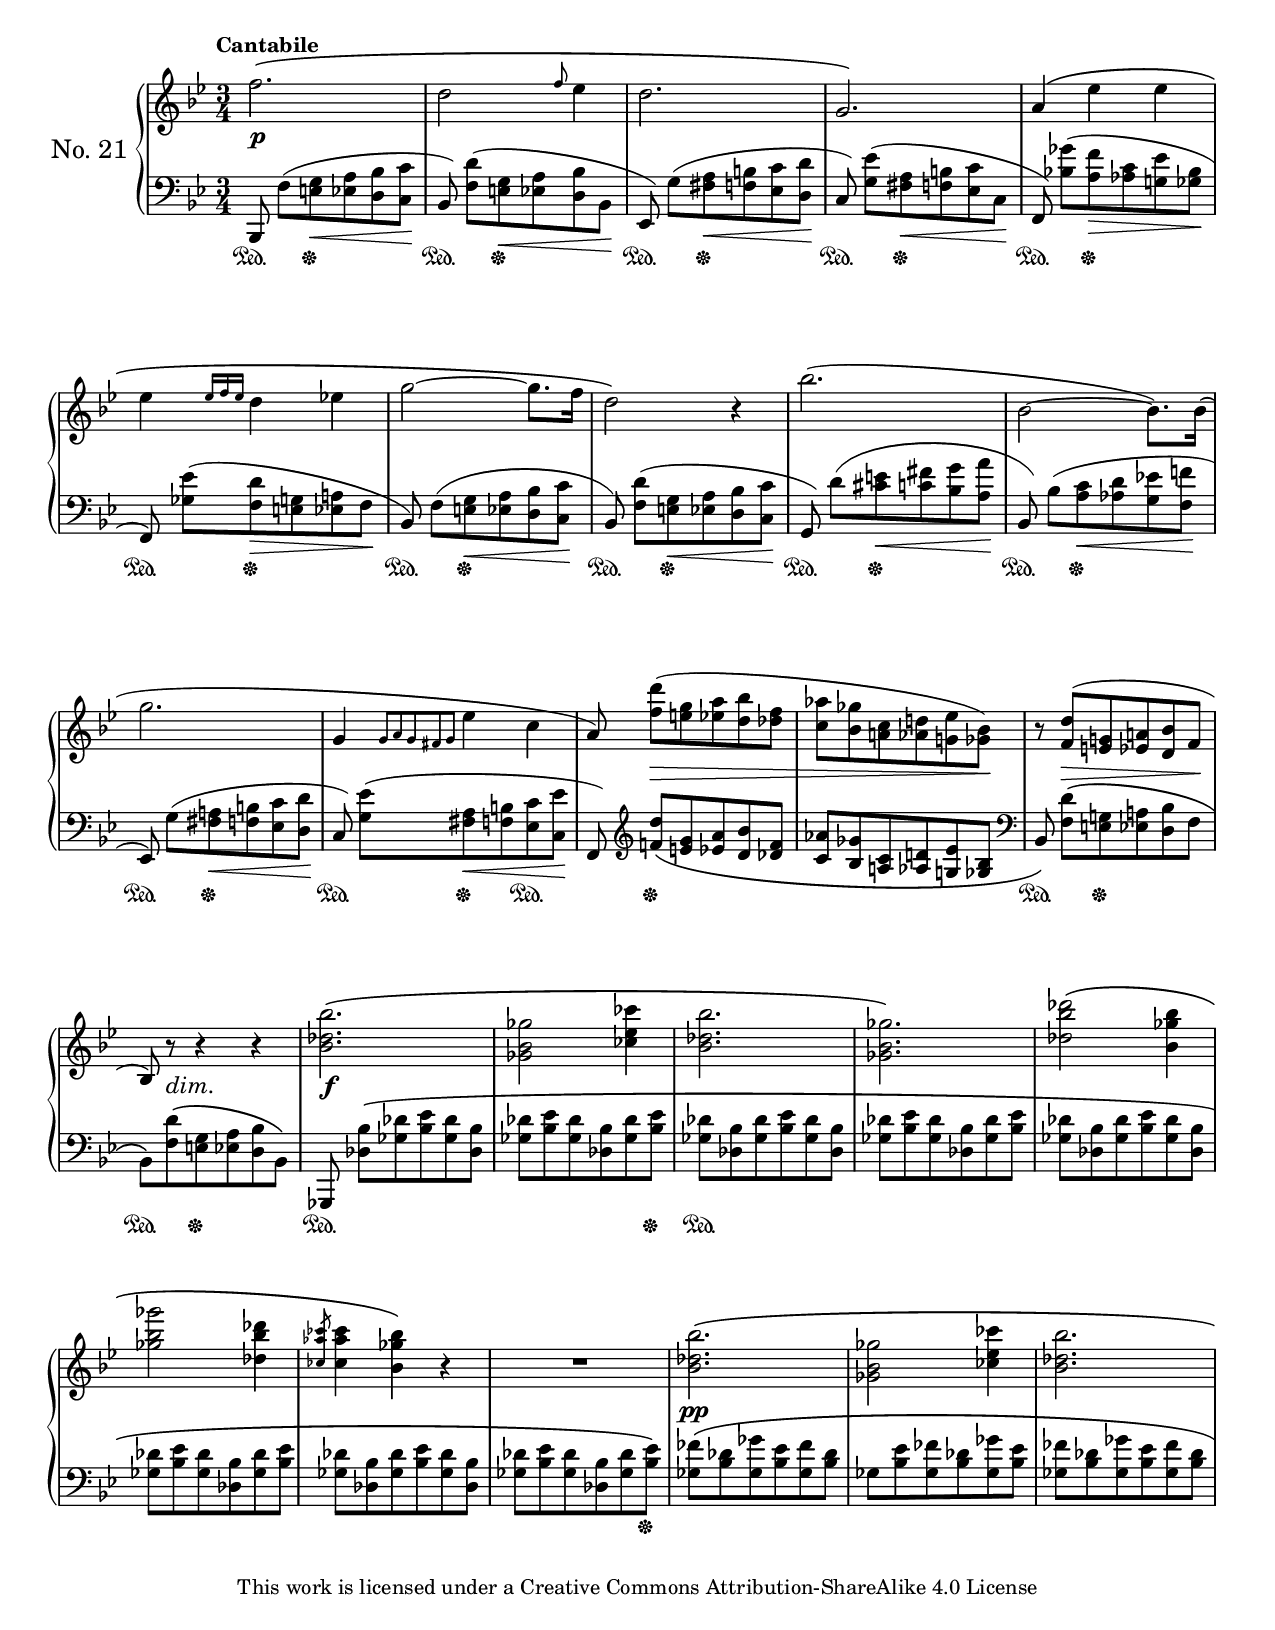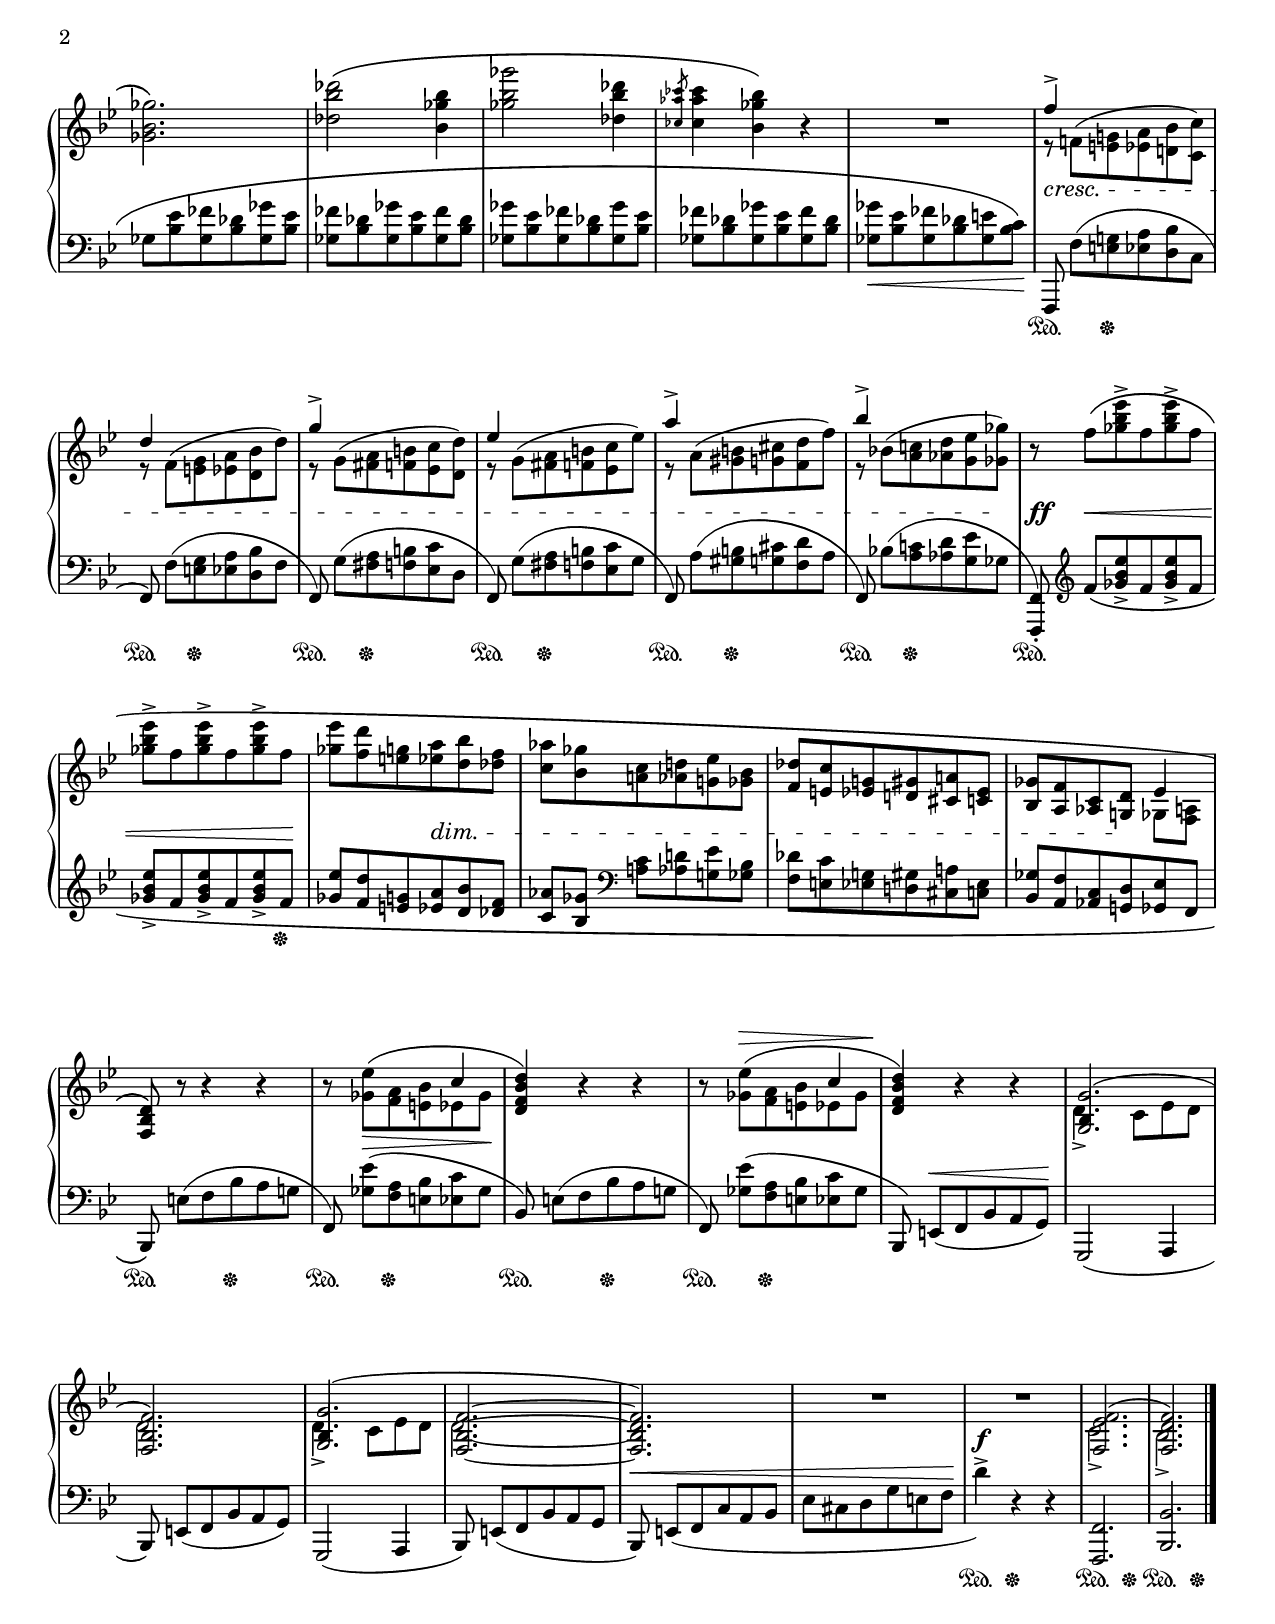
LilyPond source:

\version "2.22.2"

\include "includes/header-paper.ily"
%...+....1....+....2....+....3....+....4....+....5....+....6....+....7....+....

\version "2.22.2"
\language "english"

\include "global-variables.ily"

%%% Positions and shapes %%%

slurShapeA = \shape #'((0 . 0) (0 . 1) (0 . 1) (0 . 0)) \etc

slurPositionsA = \tweak Slur.positions #'(0 . 0) \etc

tweakNoteA = 
  \tweak NoteColumn.force-hshift -0.3 
  \tweak Stem.length 6 
  \etc
  
forceHShiftA = \tweak NoteColumn.force-hshift 0.15 \etc

%%% Music %%%

global = {
  \time 3/4
  \key bf \major
  \accidentalStyle piano
}

rightHand = \relative {
  \clef treble
  \global
  \set Score.tempoHideNote = ##t 
  \tempo "Cantabile" 4 = 68
  
  f''2.\( |
  d2 \grace { f8 } ef4 |
  d2. |
  g,2.\) |
  a4\( ef' ef |
  ef4 \grace { ef16[ f ef] } d4 ef |
  g2~ g8. f16 |
  d2\) r4 |
  
  \barNumberCheck 9
  bf'2.( |
  bf,2~ bf8.) bf16( |
  g'2. |
  g,4 \grace { g8[ a g fs g] } ef'4 c |
  a8)\noBeam <f' d'>( <e g> <ef a> <d bf'> <df f> |
  <c af'>8 <bf gf'> <a c> <af d> <g ef'> <gf bf>) |
  r8 <f d'>^( <e g> <ef a> <d bf'> f |
  bf,8) r r4 r |
  
  \barNumberCheck 17
  <bf' df bf'>2.\( |
  <gf bf gf'>2 <cf ef cf'>4 |
  <bf df bf'>2. |
  <gf bf gf'>2.\) |
  <df' bf' df>2\( <bf gf' bf>4 |
  <gf' bf gf'>2 <df bf' df>4 |
  \slashedGrace { <cf af' cf>8 } q4 <bf gf' bf>4\) r |
  R2. |
  
  \barNumberCheck 25
  <bf df bf'>2.\( |
  <gf bf gf'>2 <cf ef cf'>4 |
  <bf df bf'>2. |
  <gf bf gf'>2.\) |
  <df' bf' df>2\( <bf gf' bf>4 |
  <gf' bf gf'>2 <df bf' df>4 |
  \slashedGrace { <cf af' cf>8 } q4 <bf gf' bf>4\) r |
  R2. |
  
  \barNumberCheck 33
  << { f'4-> s2 } \\ { r8 f,^( <e g> <ef a> <d bf'> <c c'>) } >> |
  << { d'4 s2 } \\ { r8 f,^( <e g> <ef a> <d bf'> d') } >> |
  << { g4-> s2 } \\ { r8 g,^( <fs a> <f b> <ef c'> <d d'>) } >> |
  << { ef'4 s2 } \\ { r8 g,^( <fs a> <f b> <ef c'> ef') } >> |
  << { a4-> s2 } \\ { r8 a,^( <gs b> <g cs> <f d'> f') } >> |
  << { bf4-> s2 } \\ { r8 bf,^( <a c> <af d> <g ef'> <gf gf'>) } >>
  r8 f'\( <gf bf ef>-> f <gf bf ef>-> f |
  <gf bf ef>8-> f <gf bf ef>-> f <gf bf ef>-> f |
  
  \barNumberCheck 41
  <gf ef'>8 <f d'> <e g> <ef a> <d bf'> <df f> |
  <c af'>8 <bf gf'> <a c> <af d> <g ef'> <gf bf> |
  <f df'>8 <e c'> <ef g> <d gs> <cs a'> <c ef> |
  <bf gf'>8 <a f'> <af c> <g d'> << { ef'4 } \\ { gf,8 <f a> } >>
  <f bf d>8\) r r4 r |
  r8 
    << 
      { s4. c''4 | s4 } 
      \\ 
      { <gf ef'>8-\slurShapeA ^( <f a> <e bf'> ef gf | \stemUp <d f bf d>4) } 
    >> 
    r4 r  |
  r8 
    << 
      { s4. c'4 | s4 } 
      \\ 
      { 
        <gf ef'>8-\slurShapeA ^(^\> <f a> <e bf'> ef gf | \stemUp 
          <d f bf d>4)\! 
      } 
    >> 
    r4 r  |
    
  % \barNumberCheck 50
  <<
    { \shiftOff <g, g'>2.( | <f bf f'>2.) | }
    \\
    { \tweakNoteA d'4.-> c8 ef d | \tweakNoteA d2. }
    \\
    { \voiceOne \forceHShiftA bf4 s2 | s2. }
  >>
  <<
    { 
      \shiftOff <g g'>2.( | 
      <f_~ bf_~ f'^~>2. | 
      \tag layout { <f bf d f>2.) } \tag midi { <f bf f'>2. } | }
    \\
    { 
      \tweakNoteA d'4.-> c8 ef d | 
      \tweakNoteA d2.^~ | 
      \hideNotes \voiceOne d2. | 
    }
    \\
    { \voiceOne \forceHShiftA bf4 s2 | s2. | s2. | }
  >>
  R2. * 2 |
  
  \barNumberCheck 57
  <<
    { \shiftOff <f ef' f>2.( | <f d' f>2.) | }
    \\
    { \tweakNoteA c'2.-> | \tweakNoteA bf2.-> }
  >> 
  \bar "|."
}

leftHand = \relative {
  \clef bass
  \global

  bf,,8\noBeam f''( <e g>\< <ef a> <d bf'> <c c'>\! |
  bf8)\noBeam <f' d'>( <e g>\< <ef a> <d bf'> bf\! |
  ef,8)\noBeam g'( <fs a>\< <f b> <ef c'> <d d'>\! |
  c8)\noBeam <g' ef'>( <fs a>\< <f b> <ef c'> c\! |
  f,8)\noBeam <bf' gf'>( <a f'>\> <af c> <g ef'> <gf bf>\! |
  f,8)\noBeam <gf' ef'>( <f d'>\> <e g> <ef a> f\! |
  bf,8)\noBeam f'( <e g>\< <ef a> <d bf'> <c c'>\! |
  bf8)\noBeam <f' d'>( <e g>\< <ef a> <d bf'> <c c'>\! |
  
  \barNumberCheck 9
  g8)\noBeam d''( <cs e>\< <c fs> <bf g'> <a a'>\! |
  bf,8)\noBeam bf'( <a c>\< <af d> <g ef'> <f f'>\! |
  ef,8)\noBeam g'( <fs a>\< <f b> <ef c'> <d d'>\! |
  c8)\noBeam <g' ef'>( <fs a>\< <f b> <ef c'> <c ef'>\! |
  f,8)\noBeam \clef treble <f'' d'>_\( <e g> <ef a> <d bf'> <df f> |
  <c af'>8 <bf gf'> <a c> <af d> <g ef'> <gf bf> |
  \clef bass bf,8\)\noBeam <f' d'>\( <e g> <ef a> <d bf'> f |
  bf,8\) <f' d'>\( <e g> <ef a> <d bf'> bf\) |
  
  \barNumberCheck 17
  gf,8\noBeam <df'' bf'>\( <gf df'> <bf ef> <gf df'> <df bf'> |
  <gf df'> <bf ef> <gf df'> <df bf'> <gf df'> <bf ef> |
  <gf df'> <df bf'> <gf df'> <bf ef> <gf df'> <df bf'> |
  <gf df'> <bf ef> <gf df'> <df bf'> <gf df'> <bf ef> | 
  <gf df'> <df bf'> <gf df'> <bf ef> <gf df'> <df bf'> |
  <gf df'> <bf ef> <gf df'> <df bf'> <gf df'> <bf ef> |
  <gf df'> <df bf'> <gf df'> <bf ef> <gf df'> <df bf'> |
  <gf df'> <bf ef> <gf df'> <df bf'> <gf df'> <bf ef>\) |
  
  \barNumberCheck 25
  <gf ff'>8\( <bf df> <gf gf'> <bf ef> <gf ff'> <bf df> |
  gf8 <bf ef> <gf ff'> <bf df> <gf gf'> <bf ef> | 
  <gf ff'>8 <bf df> <gf gf'> <bf ef> <gf ff'> <bf df> |
  gf8 <bf ef> <gf ff'> <bf df> <gf gf'> <bf ef> |
  <gf ff'>8 <bf df> <gf gf'> <bf ef> <gf ff'> <bf df> |
  <gf gf'>8 <bf ef> <gf ff'> <bf df> <gf gf'> <bf ef> |
  <gf ff'> <bf df> <gf gf'> <bf ef> <gf ff'> <bf df> |
  <gf gf'>\< <bf ef> <gf ff'> <bf df> <gf e'> <bf c>\)\! |
  
  \barNumberCheck 33
  f,,8\noBeam f''( <e g> <ef a> <d bf'> c |
  f,8)\noBeam f'( <e g> <ef a> <d bf'> f |
  f,8)\noBeam g'-\slurPositionsA ^( <fs a> <f b> <ef c'> d |
  f,8)\noBeam g'^( <fs a> <f b> <ef c'> g |
  f,8)\noBeam a'^( <gs b> <g cs> <f d'> a |
  f,8)\noBeam bf'^( <a c> <af d> <g ef'> gf |
  <f,, f'>8-.)\noBeam \clef treble f'''_\( <gf bf ef>-> f <gf bf ef>-> f |
  \stemUp <gf bf ef>8-> f <gf bf ef>-> f <gf bf ef>-> f |
  
  \barNumberCheck 41
  \stemNeutral <gf ef'>8 <f d'> <e g> <ef a> <d bf'> <df f> |
  <c af'>8[ <bf gf'>] \clef bass <a c> <af d> <g ef'> <gf bf> |
  <f df'>8 <e c'> <ef g> <d gs> <cs a'> <c ef> |
  <bf gf'>8 <a f'> <af c> <g d'> <gf ef'> f |
  bf,\)\noBeam e'( f bf a g |
  f,8)\noBeam <gf' ef'>( <f a> <e bf'> <ef c'> gf |
  bf,8)\noBeam e( f bf a g |
  f,8)\noBeam <gf' ef'>( <f a> <e bf'> <ef c'> gf |
  
  \barNumberCheck 49
  bf,,)\noBeam e(^\< f bf a g)\! |
  g,2( a4 |
  bf8)\noBeam e( f bf a g) |
  g,2( a4 |
  bf8)\noBeam e( f bf a g |
  bf,8)\noBeam^\< e_( f c' a bf |
  ef8 cs d g e f\! |
  d'4)-> r r |
  
  \barNumberCheck 57
  <f,,, f'>2. |
  <bf bf'>2. |
}

dynamics = {
  \override TextScript.Y-offset = -0.5

  s2.\p |
  s2. * 7 |
  
  \barNumberCheck 9
  s2. * 4 |
  s8 s\> s2 |
  s2 s8 s\! |
  s8 s\> s4. s8\! 
  s8 s^\dimm s2 |
  
  \barNumberCheck 17
  s2.\f |
  s2. * 7 |
  
  \barNumberCheck 25
  s2.\pp |
  s2. * 7 |
  
  \barNumberCheck 33
  s2.\cresc |
  s2. * 4 |
  s2 s8 s\! |
  s8\ff s8\< s2 |
  s2 s8 s\! |
  
  \barNumberCheck 41
  s4. s\dim |
  s2. * 2 |
  s4. s\! |
  s2. |
  s8 s\> s4. s8\! |
  s2. * 2 |
  
  \barNumberCheck 49
  s2. * 7 |
  s2.\f |
  
  \barNumberCheck 57
  s2. * 2 |
}

pedal = {
  \repeat unfold 8 { s4\sustainOn s2\sustainOff | }
  
  \barNumberCheck 9
  \repeat unfold 3 { s4\sustainOn s2\sustainOff | }
  s4\sustainOn s\sustainOff s\sustainOn |
  s8 s\sustainOff s2 |
  s2. |
  s4\sustainOn s2\sustainOff |
  s4\sustainOn s2\sustainOff |
  
  \barNumberCheck 17
  s2.\sustainOn |
  s2 s8 s\sustainOff |
  s2.\sustainOn |
  s2. * 4 |
  s2 s8 s\sustainOff |
  
  \barNumberCheck 25
  s2. * 8 |
  
  \barNumberCheck 33
  \repeat unfold 6 { s4\sustainOn s2\sustainOff | }
  s2.\sustainOn |
  s2 s8 s\sustainOff |
  
  \barNumberCheck 41
  s2. * 4 |
  s4.\sustainOn s\sustainOff |
  s4\sustainOn s2\sustainOff |
  s4.\sustainOn s\sustainOff |
  s4\sustainOn s2\sustainOff |
  
  \barNumberCheck 49
  s2. * 7
  s4\sustainOn s2\sustainOff |
  
  \barNumberCheck 57
  s2\sustainOn s4\sustainOff |
  s2\sustainOn s4\sustainOff |
}

preludeTwentyOneMusic = \score { 
  \keepWithTag #'layout
  \new PianoStaff \with { 
    instrumentName = \markup \huge "No. 21"
  } <<
    \new Staff = "upper" \rightHand
    \new Dynamics \dynamics
    \new Staff = "lower" \leftHand
    \new Dynamics \pedal
  >>
  \layout {}
}

preludeTwentyOneMidi = \book {
  \bookOutputName "prelude-op28-no21"
  \score { 
    \keepWithTag #'midi
    <<
      \new Staff = "upper" << \rightHand \dynamics \pedal >> 
      \new Staff = "lower" << \leftHand \dynamics \pedal >> 
    >>
    \midi {}
  }
}


\paper {
  system-system-spacing =
    #'((basic-distance . 12) 
       (minimum-distance . 8)
       (padding . 1)
       (stretchability . 60))
}

\preludeTwentyOneMusic
\preludeTwentyOneMidi
